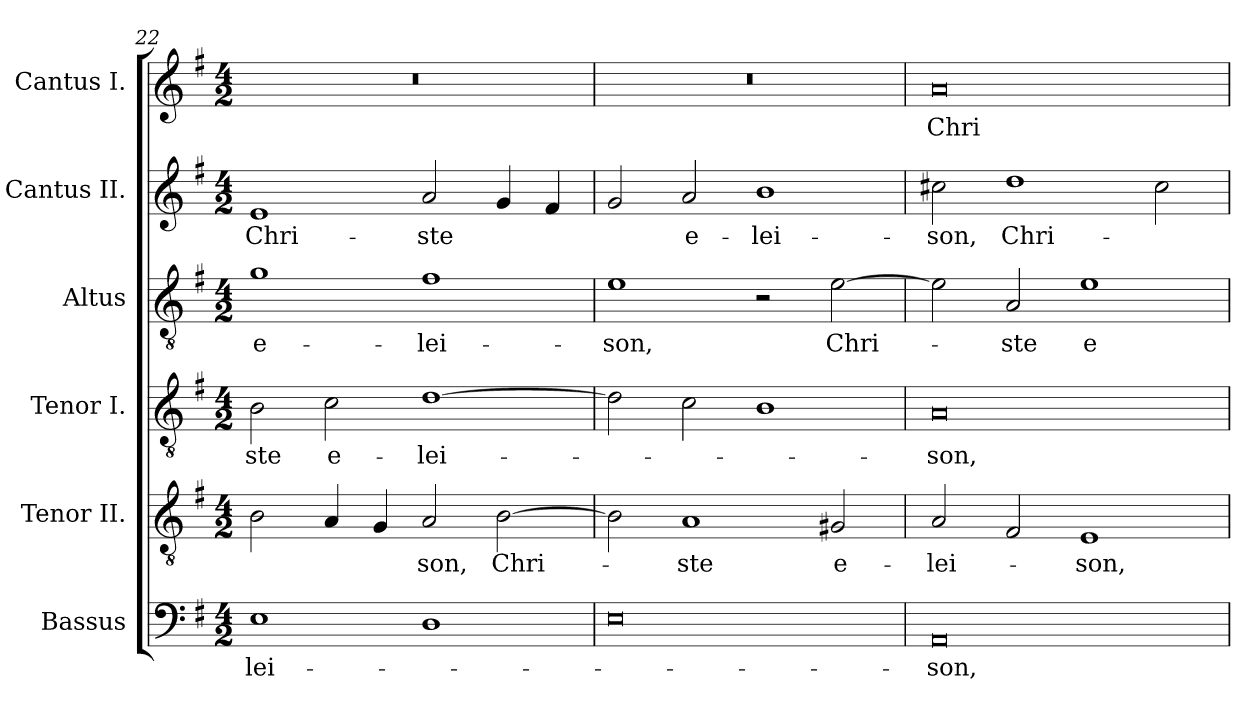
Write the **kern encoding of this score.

**kern	**text	**kern	**text	**kern	**text	**kern	**text	**kern	**text	**kern	**text
*part6	*part6	*part5	*part5	*part4	*part4	*part3	*part3	*part2	*part2	*part1	*part1
*staff6	*staff6	*staff5	*staff5	*staff4	*staff4	*staff3	*staff3	*staff2	*staff2	*staff1	*staff1
*I"Bassus	*	*I"Tenor II.	*	*I"Tenor I.	*	*I"Altus	*	*I"Cantus II.	*	*I"Cantus I.	*
*I'B.	*	*I'T. II.	*	*I'T. I.	*	*I'A.	*	*I'C. II	*	*I'C. I	*
*clefF4	*	*clefGv2	*	*clefGv2	*	*clefGv2	*	*clefG2	*	*clefG2	*
*	*	*ITrd7c12	*	*ITrd7c12	*	*ITrd7c12	*	*	*	*	*
*k[f#]	*	*k[f#]	*	*k[f#]	*	*k[f#]	*	*k[f#]	*	*k[f#]	*
*G:	*	*G:	*	*G:	*	*G:	*	*G:	*	*G:	*
*M4/2	*	*M4/2	*	*M4/2	*	*M4/2	*	*M4/2	*	*M4/2	*
=22	=22	=22	=22	=22	=22	=22	=22	=22	=22	=22	=22
!	!LO:LY:b:color=#000000	!	!	!	!	!	!	!	!	!	!
!	!	!	!	!	!LO:LY:b:color=#000000	!	!	!	!	!	!
!	!	!	!	!	!	!	!LO:LY:b:color=#000000	!	!	!	!
!	!	!	!	!	!	!	!	!	!LO:LY:b:color=#000000	!LO:N:vis=1	!
1Ei	-lei-	2BBi\	.	2BBi\	-ste	1Gi	e-	1ei	Chri-	0r	.
!	!	!	!	!	!LO:LY:b:color=#000000	!	!	!	!	!	!
.	.	4AAi/	.	2Ci\	e-	.	.	.	.	.	.
.	.	4GGi/	.	.	.	.	.	.	.	.	.
!	!	!	!LO:LY:b:color=#000000	!	!	!	!	!	!	!	!
!	!	!	!	!	!LO:LY:b:color=#000000	!	!	!	!	!	!
!	!	!	!	!	!	!	!LO:LY:b:color=#000000	!	!	!	!
!	!	!	!	!	!	!	!	!	!LO:LY:b:color=#000000	!	!
1Di	.	2AAi/	-son,	[1Di	-lei-	1F#i	-lei-	2ai/	-ste	.	.
!	!	!	!LO:LY:b:color=#000000	!	!	!	!	!	!	!	!
.	.	[2BBi\	Chri-	.	.	.	.	4gi/	.	.	.
.	.	.	.	.	.	.	.	4f#i/	.	.	.
=23	=23	=23	=23	=23	=23	=23	=23	=23	=23	=23	=23
!	!	!	!	!	!	!	!LO:LY:b:color=#000000	!	!	!LO:N:vis=1	!
0Ei	.	2BBi\]	.	2Di\]	.	1Ei	-son,	2gi/	.	0r	.
!	!	!	!LO:LY:b:color=#000000	!	!	!	!	!	!	!	!
!	!	!	!	!	!	!	!	!	!LO:LY:b:color=#000000	!	!
.	.	1AAi	-ste	2Ci\	.	.	.	2ai/	e-	.	.
!	!	!	!	!	!	!	!	!	!LO:LY:b:color=#000000	!	!
.	.	.	.	1BBi	.	2r	.	1bi	-lei-	.	.
!	!	!	!LO:LY:b:color=#000000	!	!	!	!	!	!	!	!
!	!	!	!	!	!	!	!LO:LY:b:color=#000000	!	!	!	!
.	.	2GG#Xi/	e-	.	.	[2Ei\	Chri-	.	.	.	.
=24	=24	=24	=24	=24	=24	=24	=24	=24	=24	=24	=24
!	!LO:LY:b:color=#000000	!	!	!	!	!	!	!	!	!	!
!	!	!	!LO:LY:b:color=#000000	!	!	!	!	!	!	!	!
!	!	!	!	!	!LO:LY:b:color=#000000	!	!	!	!	!	!
!	!	!	!	!	!	!	!	!	!LO:LY:b:color=#000000	!	!
!	!	!	!	!	!	!	!	!	!	!	!LO:LY:b:color=#000000
0AAi	-son,	2AAi/	-lei-	0AAi	-son,	2Ei\]	.	2cc#Xi\	-son,	0ai	Chri-
!	!	!	!	!	!	!	!LO:LY:b:color=#000000	!	!	!	!
!	!	!	!	!	!	!	!	!	!LO:LY:b:color=#000000	!	!
.	.	2FF#i/	.	.	.	2AAi/	-ste	1ddi	Chri-	.	.
!	!	!	!LO:LY:b:color=#000000	!	!	!	!	!	!	!	!
!	!	!	!	!	!	!	!LO:LY:b:color=#000000	!	!	!	!
.	.	1EEi	-son,	.	.	1Ei	e-	.	.	.	.
.	.	.	.	.	.	.	.	2cc#i\	.	.	.
=	=	=	=	=	=	=	=	=	=	=	=
*-	*-	*-	*-	*-	*-	*-	*-	*-	*-	*-	*-
